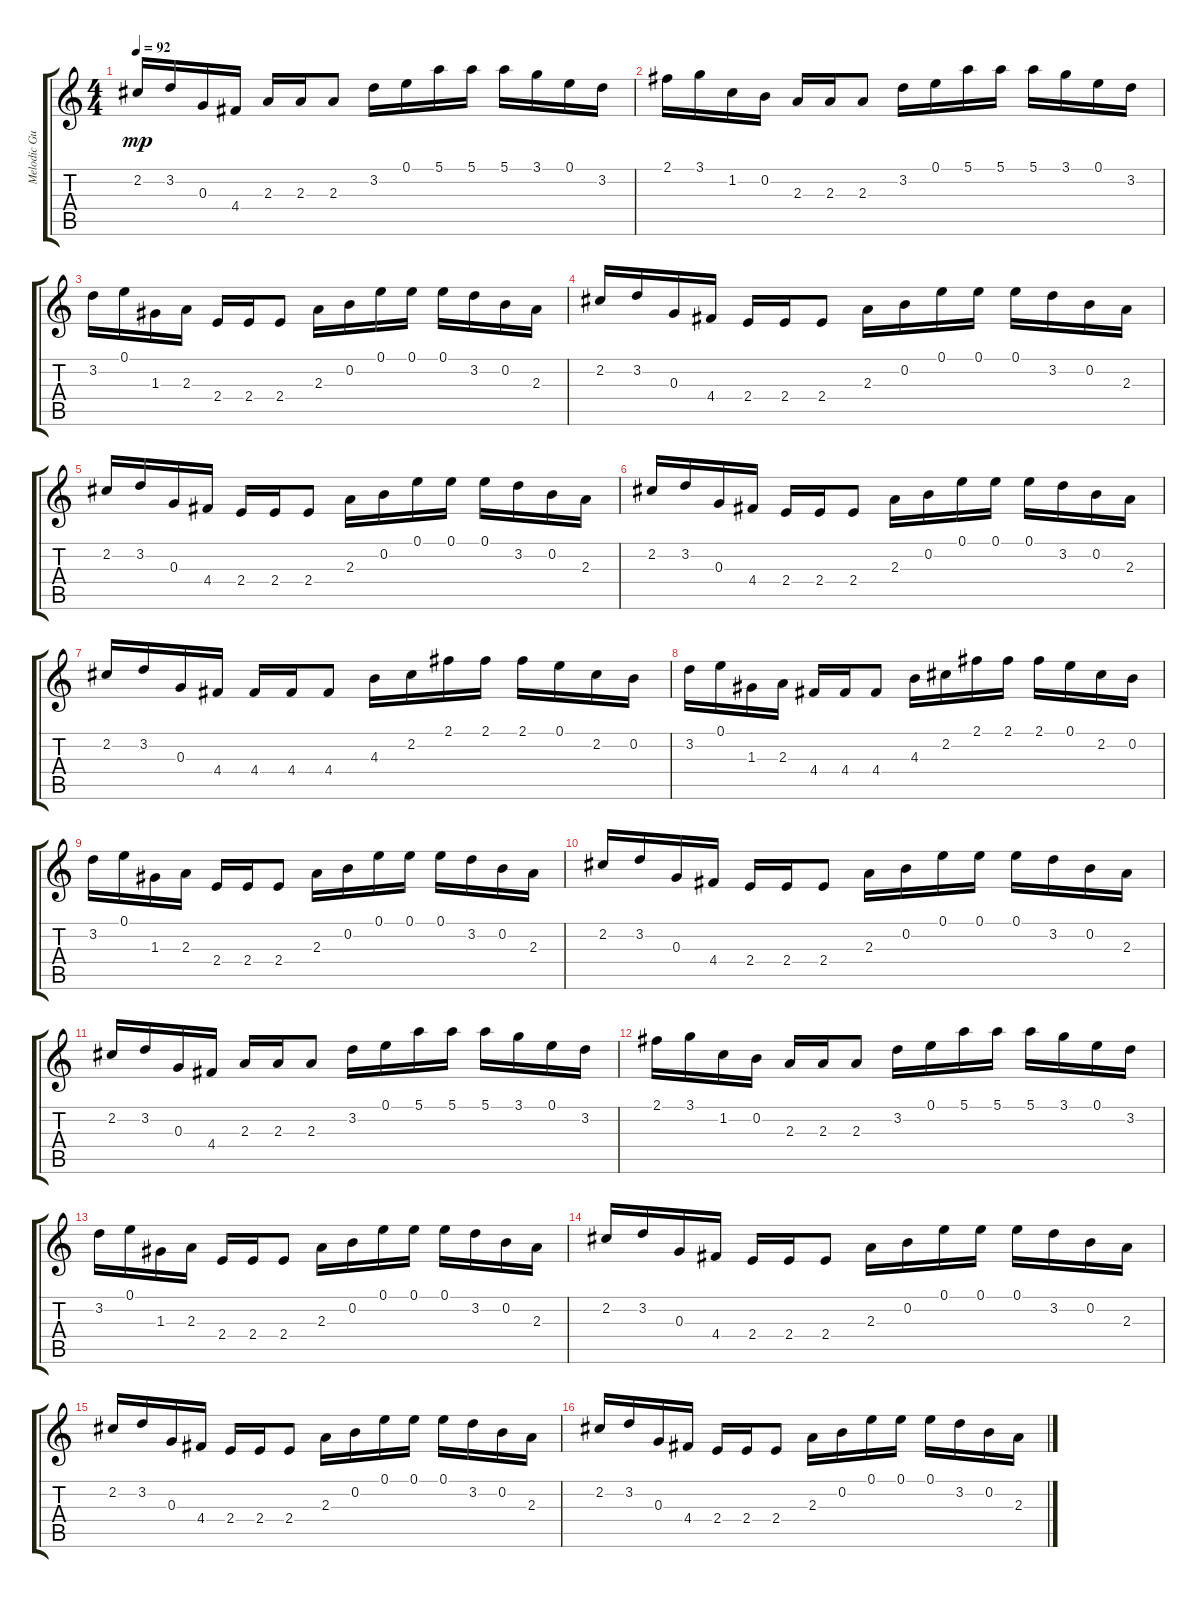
\track ("Melodic Guitar" "Melodic Gu") {instrument electricguitarjazz}
\staff {score tabs}
\tuning (E4 B3 G3 D3 A2 E2) {hide}
\ts (4 4)
\tempo 92
\clef g2
\ks c
2.2.16{dy mp} 3.2.16 0.3.16 4.4.16 2.3.16 2.3.16 2.3.8 3.2.16 0.1.16 5.1.16 5.1.16 5.1.16 3.1.16 0.1.16 3.2.16 |
2.1.16 3.1.16 1.2.16 0.2.16 2.3.16 2.3.16 2.3.8 3.2.16 0.1.16 5.1.16 5.1.16 5.1.16 3.1.16 0.1.16 3.2.16 |
3.2.16 0.1.16 1.3.16 2.3.16 2.4.16 2.4.16 2.4.8 2.3.16 0.2.16 0.1.16 0.1.16 0.1.16 3.2.16 0.2.16 2.3.16 |
2.2.16 3.2.16 0.3.16 4.4.16 2.4.16 2.4.16 2.4.8 2.3.16 0.2.16 0.1.16 0.1.16 0.1.16 3.2.16 0.2.16 2.3.16 |
2.2.16 3.2.16 0.3.16 4.4.16 2.4.16 2.4.16 2.4.8 2.3.16 0.2.16 0.1.16 0.1.16 0.1.16 3.2.16 0.2.16 2.3.16 |
2.2.16 3.2.16 0.3.16 4.4.16 2.4.16 2.4.16 2.4.8 2.3.16 0.2.16 0.1.16 0.1.16 0.1.16 3.2.16 0.2.16 2.3.16 |
2.2.16 3.2.16 0.3.16 4.4.16 4.4.16 4.4.16 4.4.8 4.3.16 2.2.16 2.1.16 2.1.16 2.1.16 0.1.16 2.2.16 0.2.16 |
3.2.16 0.1.16 1.3.16 2.3.16 4.4.16 4.4.16 4.4.8 4.3.16 2.2.16 2.1.16 2.1.16 2.1.16 0.1.16 2.2.16 0.2.16 |
3.2.16 0.1.16 1.3.16 2.3.16 2.4.16 2.4.16 2.4.8 2.3.16 0.2.16 0.1.16 0.1.16 0.1.16 3.2.16 0.2.16 2.3.16 |
2.2.16 3.2.16 0.3.16 4.4.16 2.4.16 2.4.16 2.4.8 2.3.16 0.2.16 0.1.16 0.1.16 0.1.16 3.2.16 0.2.16 2.3.16 |
2.2.16 3.2.16 0.3.16 4.4.16 2.3.16 2.3.16 2.3.8 3.2.16 0.1.16 5.1.16 5.1.16 5.1.16 3.1.16 0.1.16 3.2.16 |
2.1.16 3.1.16 1.2.16 0.2.16 2.3.16 2.3.16 2.3.8 3.2.16 0.1.16 5.1.16 5.1.16 5.1.16 3.1.16 0.1.16 3.2.16 |
3.2.16 0.1.16 1.3.16 2.3.16 2.4.16 2.4.16 2.4.8 2.3.16 0.2.16 0.1.16 0.1.16 0.1.16 3.2.16 0.2.16 2.3.16 |
2.2.16 3.2.16 0.3.16 4.4.16 2.4.16 2.4.16 2.4.8 2.3.16 0.2.16 0.1.16 0.1.16 0.1.16 3.2.16 0.2.16 2.3.16 |
2.2.16 3.2.16 0.3.16 4.4.16 2.4.16 2.4.16 2.4.8 2.3.16 0.2.16 0.1.16 0.1.16 0.1.16 3.2.16 0.2.16 2.3.16 |
2.2.16 3.2.16 0.3.16 4.4.16 2.4.16 2.4.16 2.4.8 2.3.16 0.2.16 0.1.16 0.1.16 0.1.16 3.2.16 0.2.16 2.3.16
